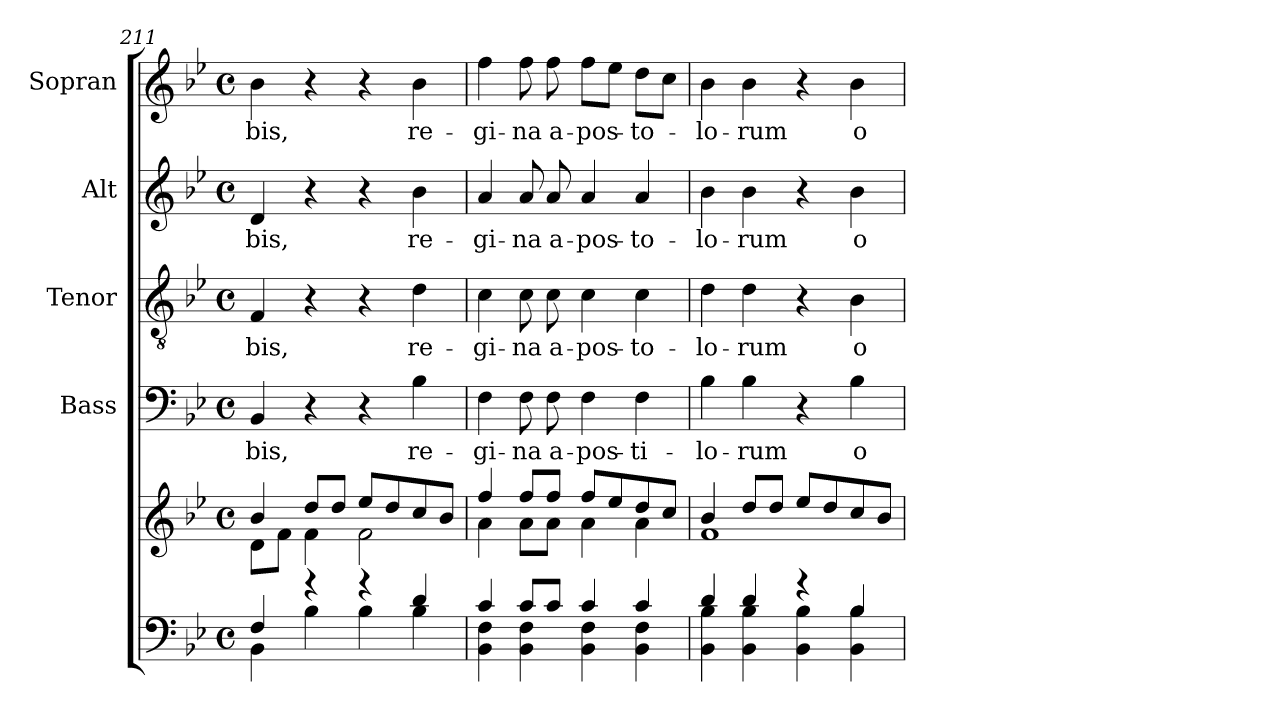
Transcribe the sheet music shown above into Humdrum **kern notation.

**kern	**kern	**kern	**text	**kern	**text	**kern	**text	**kern	**text
*part5	*part5	*part4	*part4	*part3	*part3	*part2	*part2	*part1	*part1
*staff6	*staff5	*staff4	*staff4	*staff3	*staff3	*staff2	*staff2	*staff1	*staff1
*	*	*I"Bass	*	*I"Tenor	*	*I"Alt	*	*I"Sopran	*
*	*	*I'B.	*	*I'T.	*	*I'A.	*	*I'S.	*
*clefF4	*clefG2	*clefF4	*	*clefGv2	*	*clefG2	*	*clefG2	*
*k[b-e-]	*k[b-e-]	*k[b-e-]	*	*k[b-e-]	*	*k[b-e-]	*	*k[b-e-]	*
*B-:	*B-:	*B-:	*	*B-:	*	*B-:	*	*B-:	*
*M4/4	*M4/4	*M4/4	*	*M4/4	*	*M4/4	*	*M4/4	*
*met(c)	*met(c)	*met(c)	*	*met(c)	*	*met(c)	*	*met(c)	*
=211	=211	=211	=211	=211	=211	=211	=211	=211	=211
*^	*^	*	*	*	*	*	*	*	*
!	!	!	!	!	!LO:LY:b	!	!LO:LY:b	!	!LO:LY:b	!	!LO:LY:b
4F/	4BB-\	4b-/	8d\L	4BB-/	-bis,	4F/	-bis,	4d/	-bis,	4b-\	-bis,
.	.	.	8f\J	.	.	.	.	.	.	.	.
4rf	4B-\	8dd/L	4f\	4r	.	4r	.	4r	.	4r	.
.	.	8dd/J	.	.	.	.	.	.	.	.	.
4rf	4B-\	8ee-/L	2f\	4r	.	4r	.	4r	.	4r	.
.	.	8dd/	.	.	.	.	.	.	.	.	.
!	!	!	!	!	!LO:LY:b	!	!LO:LY:b	!	!LO:LY:b	!	!LO:LY:b
4d/	4B-\	8cc/	.	4B-\	re-	4d\	re-	4b-\	re-	4b-\	re-
.	.	8b-/J	.	.	.	.	.	.	.	.	.
=212	=212	=212	=212	=212	=212	=212	=212	=212	=212	=212	=212
!	!	!	!	!	!LO:LY:b	!	!LO:LY:b	!	!LO:LY:b	!	!LO:LY:b
4c/	4BB-\ 4F\	4ff/	4a\	4F\	-gi-	4c\	-gi-	4a/	-gi-	4ff\	-gi-
!	!	!	!	!	!LO:LY:b	!	!LO:LY:b	!	!LO:LY:b	!	!LO:LY:b
8c/L	4BB-\ 4F\	8ff/L	8a\L	8F\	-na	8c\	-na	8a/	-na	8ff\	-na
!	!	!	!	!	!LO:LY:b	!	!LO:LY:b	!	!LO:LY:b	!	!LO:LY:b
8c/J	.	8ff/J	8a\J	8F\	a-	8c\	a-	8a/	a-	8ff\	a-
!	!	!	!	!	!LO:LY:b	!	!LO:LY:b	!	!LO:LY:b	!	!LO:LY:b
4c/	4BB-\ 4F\	8ff/L	4a\	4F\	-pos-	4c\	-pos-	4a/	-pos-	8ff\L	-pos-
.	.	8ee-/	.	.	.	.	.	.	.	8ee-\J	.
!	!	!	!	!	!LO:LY:b	!	!LO:LY:b	!	!LO:LY:b	!	!LO:LY:b
4c/	4BB-\ 4F\	8dd/	4a\	4F\	-ti-	4c\	-to-	4a/	-to-	8dd\L	-to-
.	.	8cc/J	.	.	.	.	.	.	.	8cc\J	.
!!LO:LB:g=z
=213	=213	=213	=213	=213	=213	=213	=213	=213	=213	=213	=213
!	!	!	!	!	!LO:LY:b	!	!LO:LY:b	!	!LO:LY:b	!	!LO:LY:b
4d/	4BB-\ 4B-\	4b-/	1f	4B-\	-lo-	4d\	-lo-	4b-\	-lo-	4b-\	-lo-
!	!	!	!	!	!LO:LY:b	!	!LO:LY:b	!	!LO:LY:b	!	!LO:LY:b
4d/	4BB-\ 4B-\	8dd/L	.	4B-\	-rum	4d\	-rum	4b-\	-rum	4b-\	-rum
.	.	8dd/J	.	.	.	.	.	.	.	.	.
4rg	4BB-\ 4B-\	8ee-/L	.	4r	.	4r	.	4r	.	4r	.
.	.	8dd/	.	.	.	.	.	.	.	.	.
!	!	!	!	!	!LO:LY:b	!	!LO:LY:b	!	!LO:LY:b	!	!LO:LY:b
4B-/	4BB-\ 4B-\	8cc/	.	4B-\	o-	4B-\	o-	4b-\	o-	4b-\	o-
.	.	8b-/J	.	.	.	.	.	.	.	.	.
*v	*v	*	*	*	*	*	*	*	*	*	*
*	*v	*v	*	*	*	*	*	*	*	*
=	=	=	=	=	=	=	=	=	=
*-	*-	*-	*-	*-	*-	*-	*-	*-	*-
